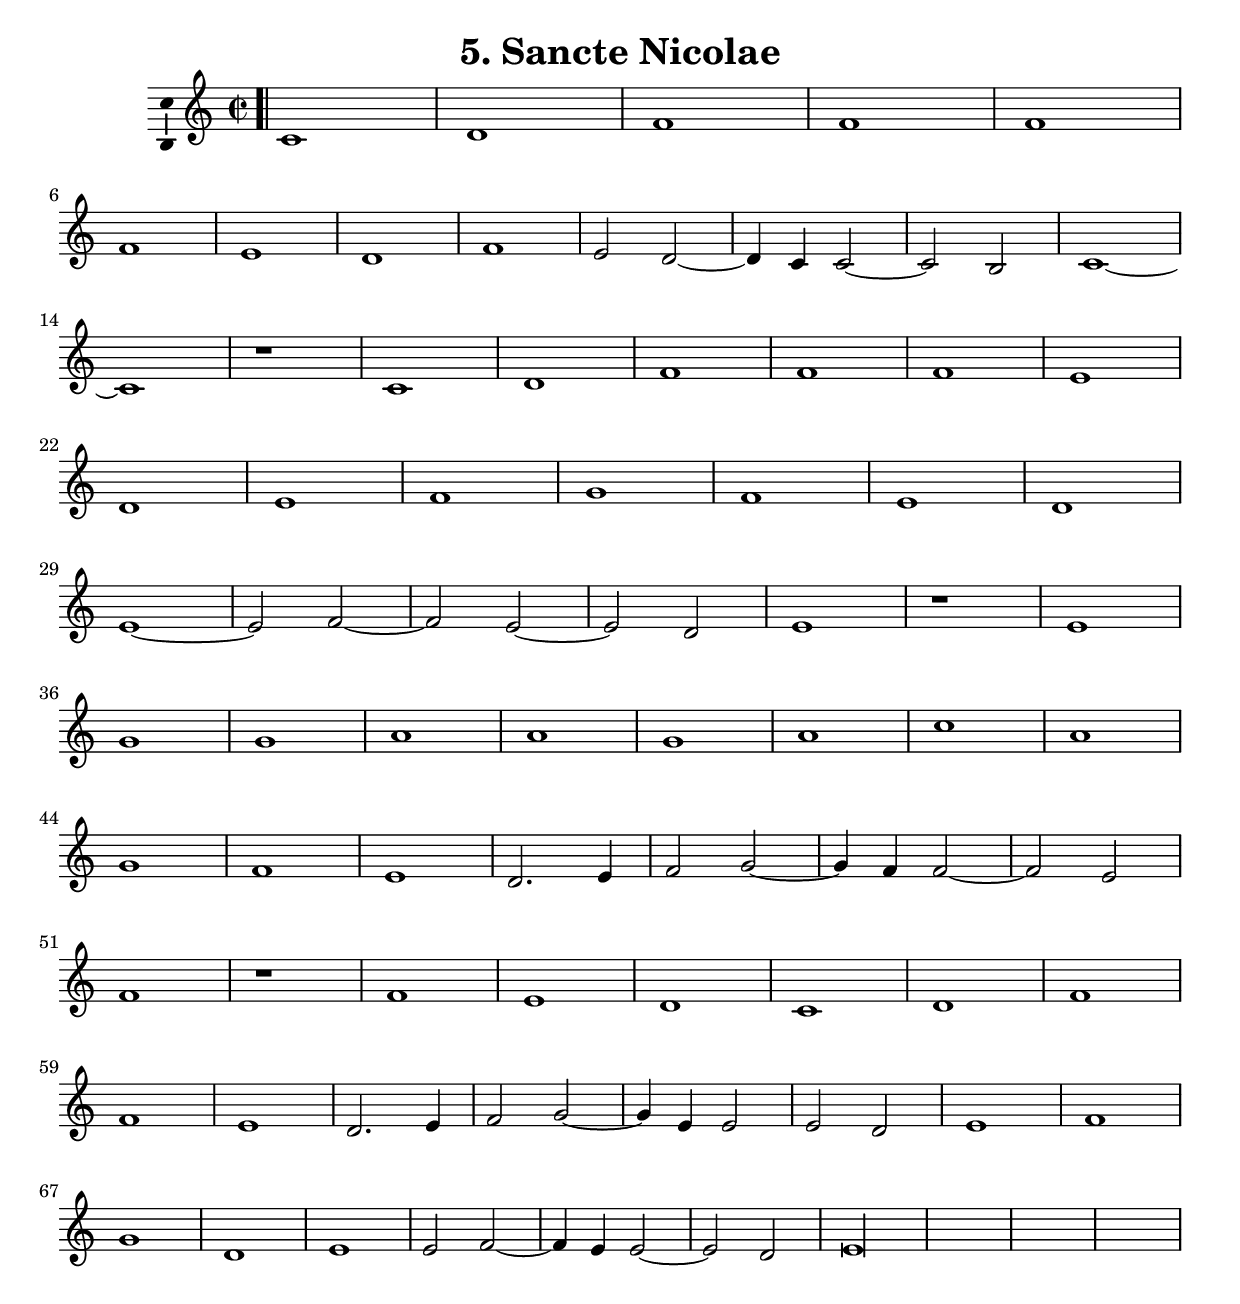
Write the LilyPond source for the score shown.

\version "2.18.2"
\include "english.ly"
\header {
  title = "5. Sancte Nicolae"
}

global = {
  \bar ".|"
  \key c \major
  \time 2/2
}

sopranoVoice = \relative c' {
  \global
c1 d f f f \break
 f e d f | e2 d2~ d4 c4 c2~ | c b | c1~ \break  | 
 c r c d f f f e \break
 d1 e f g f e d \break
 e1~e2 f2~ | f e2~ | e d | e1 r | e \break
 g g a a g a c a \break
 g f e | d2. e4 f2 g2~ | g4 f f2~ | f e | \break
 f1 r f e d c d f \break 
 f e | d2. e4 | f2 g2~ | g4 e e2 | e2 d | e1 f \break
 g d e | e2 f2~ | f4 e e2~ | e d | e\longa
}


\score {
  \new Staff \with {
    midiInstrument = "electric piano 1"
    \consists "Ambitus_engraver"
  } { \sopranoVoice }
  \layout { }
  \midi {
    \tempo 2=100
  }
}
